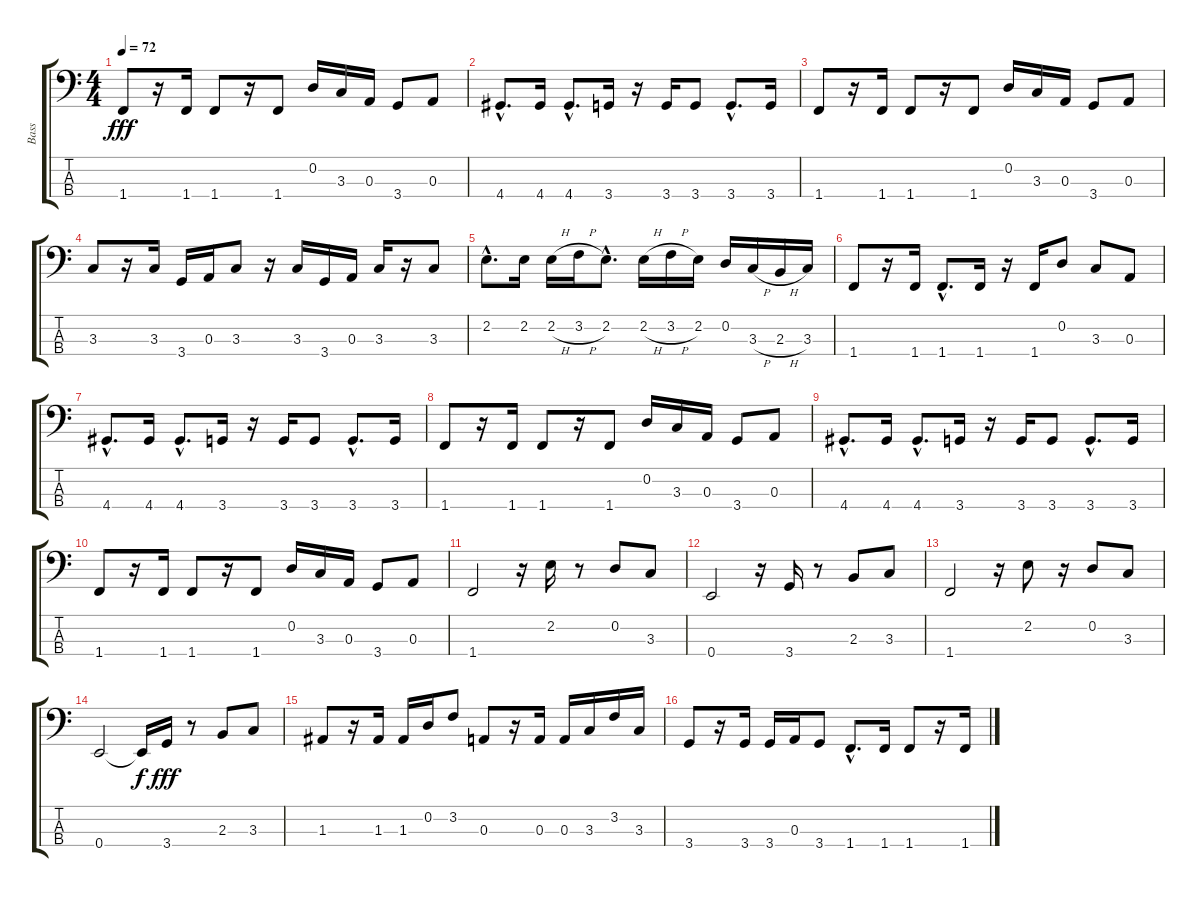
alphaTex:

\track ("Bass" "Bass") {instrument electricbassfinger}
\staff {score tabs}
\tuning (G2 D2 A1 E1) {hide}
\ts (4 4)
\tempo 72
\clef f4
\ks c
1.4.8{dy fff} r.16 1.4.16 1.4.8 r.16 1.4.8 0.2.16 3.3.16 0.3.16 3.4.8 0.3.8 |
4.4{hac}.8{d} 4.4.16 4.4{hac}.8{d} 3.4.16 r.16 3.4.16 3.4.8 3.4{hac}.8{d} 3.4.16 |
1.4.8 r.16 1.4.16 1.4.8 r.16 1.4.8 0.2.16 3.3.16 0.3.16 3.4.8 0.3.8 |
3.3.8 r.16 3.3.16 3.4.16 0.3.16 3.3.8 r.16 3.3.16 3.4.16 0.3.16 3.3.16 r.16 3.3.8 |
2.2{hac}.8{d} 2.2.16 2.2{h}.16 3.2{h}.16 2.2{hac}.8{d} 2.2{h}.16 3.2{h}.16 2.2.16 0.2.16 3.3{h}.16 2.3{h}.16 3.3.16 |
1.4.8 r.16 1.4.16 1.4{hac}.8{d} 1.4.16 r.16 1.4.16 0.2.8 3.3.8 0.3.8 |
4.4{hac}.8{d} 4.4.16 4.4{hac}.8{d} 3.4.16 r.16 3.4.16 3.4.8 3.4{hac}.8{d} 3.4.16 |
1.4.8 r.16 1.4.16 1.4.8 r.16 1.4.8 0.2.16 3.3.16 0.3.16 3.4.8 0.3.8 |
4.4{hac}.8{d} 4.4.16 4.4{hac}.8{d} 3.4.16 r.16 3.4.16 3.4.8 3.4{hac}.8{d} 3.4.16 |
1.4.8 r.16 1.4.16 1.4.8 r.16 1.4.8 0.2.16 3.3.16 0.3.16 3.4.8 0.3.8 |
1.4.2 r.16 2.2.16 r.8 0.2.8 3.3.8 |
0.4.2 r.16 3.4.16 r.8 2.3.8 3.3.8 |
1.4.2 r.16 2.2.8 r.16 0.2.8 3.3.8 |
0.4.2 0.4{t}.16{dy f} 3.4.16{dy fff} r.8 2.3.8 3.3.8 |
1.3.8 r.16 1.3.16 1.3.16 0.2.16 3.2.8 0.3.8 r.16 0.3.16 0.3.16 3.3.16 3.2.16 3.3.16 |
3.4.8 r.16 3.4.16 3.4.16 0.3.16 3.4.8 1.4{hac}.8{d} 1.4.16 1.4.8 r.16 1.4.16
